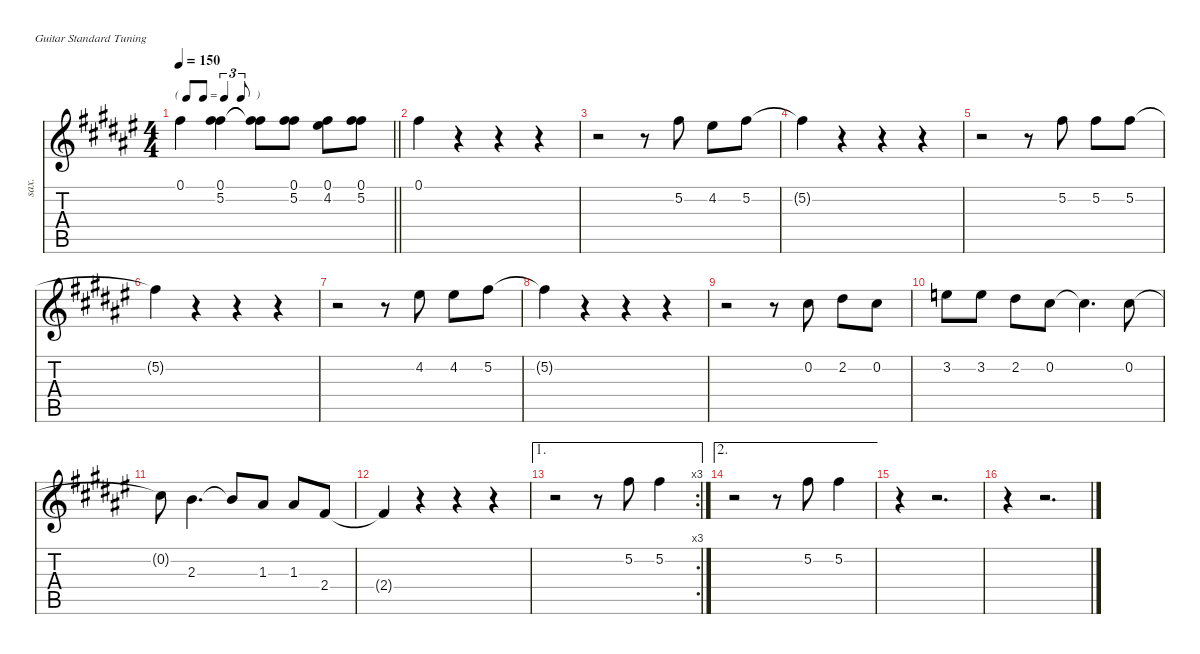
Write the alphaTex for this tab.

\defaultSystemsLayout 4
\hideDynamics
\bracketExtendMode nobrackets
\otherSystemsTrackNameOrientation horizontal
\track ("Track 1" "sax.") {instrument tenorsax}
\staff {score tabs}
\tuning (E4 B3 G3 D3 A2 E2)
\displaytranspose 14
\ts (4 4)
\tf triplet8th
\tempo 150
\clef g2
\barLineRight lightlight
\ks f#
0.1{acc #}.4{dy mf beam Down} (5.2{acc #} 0.1{acc #}).4{dy f beam Down} (5.2{t acc #} 0.1{t acc #}).8{beam Down} (5.2{acc #} 0.1{acc #}).8{beam Down} (4.2{acc #} 0.1{acc #}).8{beam Down} (5.2{acc #} 0.1{acc #}).8{beam Down} |
0.1{acc #}.4{beam Down} r.4{beam Down} r.4{beam Down} r.4{beam Down} |
r.2{beam Down} r.8{beam Down} 5.2{acc #}.8{beam Down} 4.2{acc #}.8{beam Down} 5.2{acc #}.8{beam Down} |
5.2{t acc #}.4{beam Down} r.4{beam Down} r.4{beam Down} r.4{beam Down} |
r.2{beam Down} r.8{beam Down} 5.2{acc #}.8{beam Down} 5.2{acc #}.8{beam Down} 5.2{acc #}.8{beam Down} |
5.2{t acc #}.4{beam Down} r.4{beam Down} r.4{beam Down} r.4{beam Down} |
r.2{beam Down} r.8{beam Down} 4.2{acc #}.8{beam Down} 4.2{acc #}.8{beam Down} 5.2{acc #}.8{beam Down} |
5.2{t acc #}.4{beam Down} r.4{beam Down} r.4{beam Down} r.4{beam Down} |
r.2{beam Down} r.8{beam Down} 0.2{acc #}.8{beam Down} 2.2{acc #}.8{beam Down} 0.2{acc #}.8{beam Down} |
3.2{acc forcenatural}.8{beam Down} 3.2{acc forcenatural}.8{beam Down} 2.2{acc #}.8{beam Down} 0.2{acc #}.8{beam Down} 0.2{t acc #}.4{d beam Down} 0.2{acc #}.8{beam Down} |
0.2{t acc #}.8{beam Down} 2.3{acc forcenatural}.4{d beam Down} 2.3{t acc forcenatural}.8{beam Up} 1.3{acc #}.8{beam Up} 1.3{acc #}.8{beam Up} 2.4{acc #}.8{beam Up} |
2.4{t acc #}.4{beam Up} r.4{beam Up} r.4{beam Up} r.4{beam Up} |
\ae 1
\rc 3
r.2{beam Down} r.8{beam Down} 5.2{acc #}.8{beam Down} 5.2{acc #}.4{beam Down} |
\ae 2
r.2{beam Down} r.8{beam Down} 5.2{acc #}.8{beam Down} 5.2{acc #}.4{beam Down} |
r.4{beam Down} r.2{d beam Down} |
r.4{beam Down} r.2{d beam Down}
